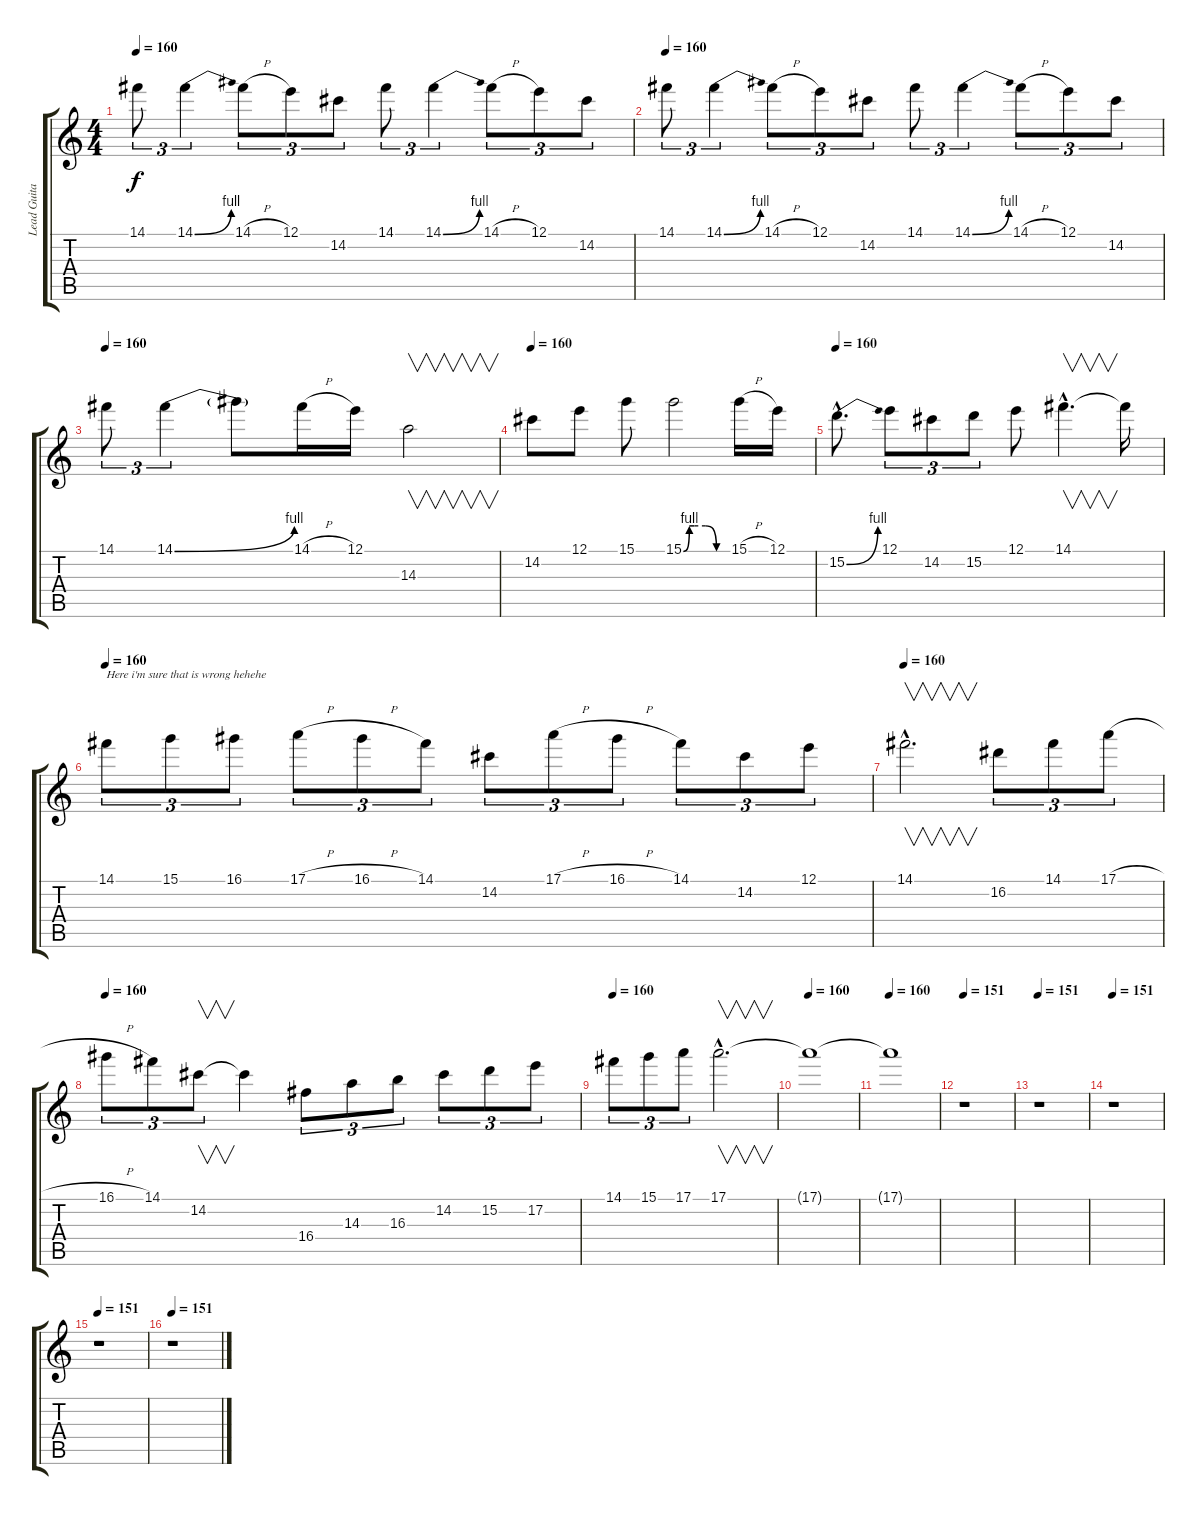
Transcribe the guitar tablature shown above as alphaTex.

\track ("Lead Guitar" "Lead Guita") {instrument overdrivenguitar}
\staff {score tabs}
\tuning (E4 B3 G3 D3 A2 E2) {hide}
\ts (4 4)
\tempo 160
\clef g2
\ks c
14.1.8{tu (3 2) dy f} 14.1{be (bend 0 0 60 4)}.4{tu (3 2)} 14.1{h}.8{tu (3 2)} 12.1.8{tu (3 2)} 14.2.8{tu (3 2)} 14.1.8{tu (3 2)} 14.1{be (bend 0 0 60 4)}.4{tu (3 2)} 14.1{h}.8{tu (3 2)} 12.1.8{tu (3 2)} 14.2.8{tu (3 2)} |
\tempo 160
14.1.8{tu (3 2)} 14.1{be (bend 0 0 60 4)}.4{tu (3 2)} 14.1{h}.8{tu (3 2)} 12.1.8{tu (3 2)} 14.2.8{tu (3 2)} 14.1.8{tu (3 2)} 14.1{be (bend 0 0 60 4)}.4{tu (3 2)} 14.1{h}.8{tu (3 2)} 12.1.8{tu (3 2)} 14.2.8{tu (3 2)} |
\tempo 160
14.1.8{tu (3 2)} 14.1{be (bend 0 0 60 4)}.4{tu (3 2)} 14.1{t}.8 14.1{h}.16 12.1.16 14.3.2{v} |
\tempo 160
14.2.8 12.1.8 15.1.8 15.1{be (custom 0 0 8 4 15 4 30 4 45 0 60 0)}.2 15.1{h}.16 12.1.16 |
\tempo 160
15.2{be (bend 0 0 60 4) hac}.8{d} 12.1.8{tu (3 2)} 14.2.8{tu (3 2)} 15.2.8{tu (3 2)} 12.1.8 14.1{hac}.4{v d} 14.1{t}.16 |
\tempo 160
14.1.8{tu (3 2) txt "Here i'm sure that is wrong hehehe"} 15.1.8{tu (3 2)} 16.1.8{tu (3 2)} 17.1{h}.8{tu (3 2)} 16.1{h}.8{tu (3 2)} 14.1.8{tu (3 2)} 14.2.8{tu (3 2)} 17.1{h}.8{tu (3 2)} 16.1{h}.8{tu (3 2)} 14.1.8{tu (3 2)} 14.2.8{tu (3 2)} 12.1.8{tu (3 2)} |
\tempo 160
14.1{hac}.2{v d} 16.2.8{tu (3 2)} 14.1.8{tu (3 2)} 17.1{h}.8{tu (3 2)} |
\tempo 160
16.1{h}.8{tu (3 2)} 14.1.8{tu (3 2)} 14.2.8{v tu (3 2)} 14.2{t}.4 16.4.8{tu (3 2)} 14.3.8{tu (3 2)} 16.3.8{tu (3 2)} 14.2.8{tu (3 2)} 15.2.8{tu (3 2)} 17.2.8{tu (3 2)} |
\tempo 160
14.1.8{tu (3 2)} 15.1.8{tu (3 2)} 17.1.8{tu (3 2)} 17.1{hac}.2{v d} |
\tempo 160
17.1{t}.1 |
\tempo 160
17.1{t}.1{volume 9} |
\tempo 151
r.1 |
\tempo 151
r.1 |
\tempo 151
r.1 |
\tempo 151
r.1 |
\tempo 151
r.1
